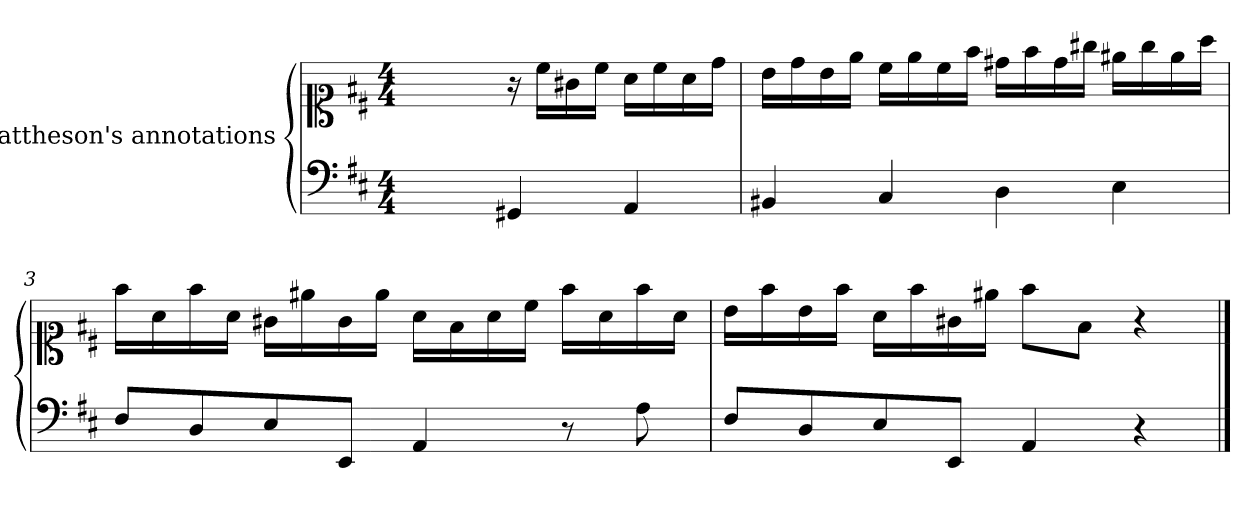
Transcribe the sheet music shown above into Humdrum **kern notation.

**kern	**kern
*part2	*part1
*staff2	*staff1
*	*I"Mattheson's annotations
*clefF5	*clefC1
*k[f#c#]	*k[f#c#]
*D:	*D:
*M4/4	*M4/4
=1	=1
2ryy	2ryy
4EE#X/	16r
.	16cc#\LL
.	16g#X\
.	16cc#\JJ
4FF#/	16a\LL
.	16cc#\
.	16a\
.	16dd\JJ
=2	=2
4GG#X/	16b\LL
.	16dd\
.	16b\
.	16ee\JJ
4AA/	16cc#\LL
.	16ee\
.	16cc#\
.	16ff#\JJ
4BB\	16dd#X\LL
.	16ff#\
.	16dd#\
.	16gg#X\JJ
4C#\	16ee#X\LL
.	16gg#\
.	16ee#\
.	16aa\JJ
=3	=3
8D/L	16ff#\LL
.	16a\
8BB/	16ff#\
.	16a\JJ
8C#/	16g#X\LL
.	16ee#X\
8CC#/J	16g#\
.	16ee#\JJ
4FF#/	16a\LL
.	16f#\
.	16a\
.	16cc#\JJ
8r	16ff#\LL
.	16a\
8F#\	16ff#\
.	16a\JJ
=4	=4
8D/L	16b\LL
.	16ff#\
8BB/	16b\
.	16ff#\JJ
8C#/	16a\LL
.	16ff#\
8CC#/J	16g#X\
.	16ee#X\JJ
4FF#/	8ff#\L
.	8f#\J
4r	4r
==	==
*-	*-
